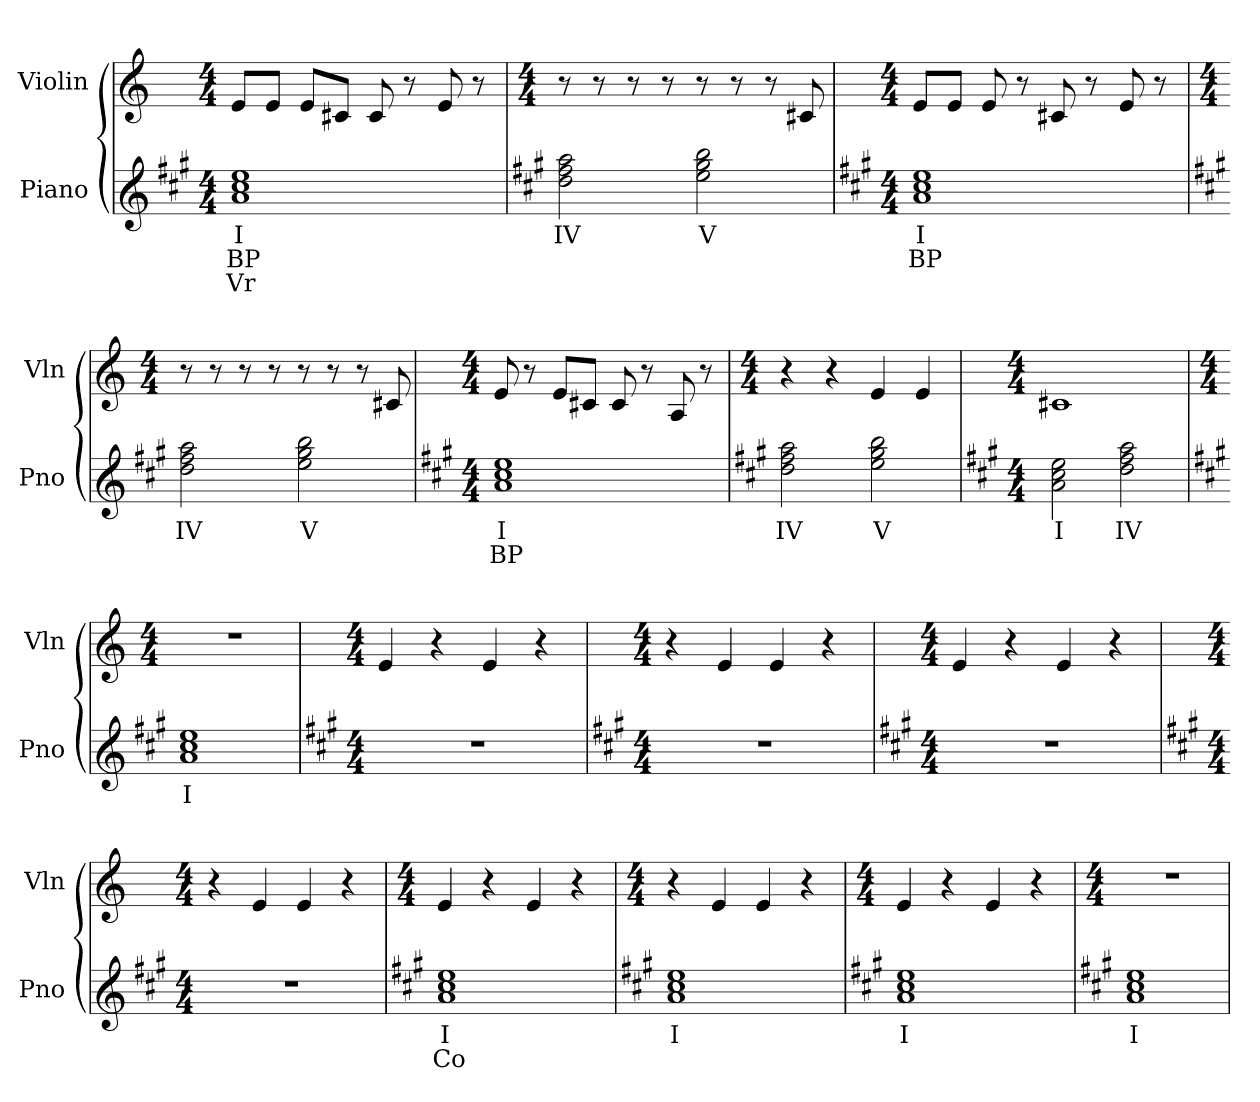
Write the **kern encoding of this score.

**kern	**text	**text	**text	**kern
*part2	*part2	*part2	*part2	*part1
*staff2	*staff2	*staff2	*staff2	*staff1
*I"Piano	*	*	*	*I"Violin
*I'Pno	*	*	*	*I'Vln
*k[f#c#g#]	*	*	*	*
*A:	*	*	*	*
*M4/4	*	*	*	*M4/4
=	=	=	=	=
1a 1cc# 1ee	I	BP	Vr	8eL
.	.	.	.	8eJ
.	.	.	.	8eL
.	.	.	.	8c#XJ
.	.	.	.	8c#
.	.	.	.	8r
.	.	.	.	8e
.	.	.	.	8r
=	=	=	=	=
*k[f#c#g#]	*	*	*	*
*A:	*	*	*	*
*	*	*	*	*M4/4
2dd 2ff# 2aa	IV	.	.	8r
.	.	.	.	8r
.	.	.	.	8r
.	.	.	.	8r
2ee 2gg# 2bb	V	.	.	8r
.	.	.	.	8r
.	.	.	.	8r
.	.	.	.	8c#X
=	=	=	=	=
*k[f#c#g#]	*	*	*	*
*A:	*	*	*	*
*M4/4	*	*	*	*M4/4
1a 1cc# 1ee	I	BP	.	8eL
.	.	.	.	8eJ
.	.	.	.	8e
.	.	.	.	8r
.	.	.	.	8c#X
.	.	.	.	8r
.	.	.	.	8e
.	.	.	.	8r
=	=	=	=	=
*k[f#c#g#]	*	*	*	*
*A:	*	*	*	*
*	*	*	*	*M4/4
2dd 2ff# 2aa	IV	.	.	8r
.	.	.	.	8r
.	.	.	.	8r
.	.	.	.	8r
2ee 2gg# 2bb	V	.	.	8r
.	.	.	.	8r
.	.	.	.	8r
.	.	.	.	8c#X
=	=	=	=	=
*k[f#c#g#]	*	*	*	*
*A:	*	*	*	*
*M4/4	*	*	*	*M4/4
1a 1cc# 1ee	I	BP	.	8e
.	.	.	.	8r
.	.	.	.	8eL
.	.	.	.	8c#XJ
.	.	.	.	8c#
.	.	.	.	8r
.	.	.	.	8A
.	.	.	.	8r
=	=	=	=	=
*k[f#c#g#]	*	*	*	*
*A:	*	*	*	*
*	*	*	*	*M4/4
2dd 2ff# 2aa	IV	.	.	4r
.	.	.	.	4r
2ee 2gg# 2bb	V	.	.	4e
.	.	.	.	4e
=	=	=	=	=
*k[f#c#g#]	*	*	*	*
*A:	*	*	*	*
*M4/4	*	*	*	*M4/4
2a 2cc# 2ee	I	.	.	1c#X
2dd 2ff# 2aa	IV	.	.	.
=	=	=	=	=
*k[f#c#g#]	*	*	*	*
*A:	*	*	*	*
*	*	*	*	*M4/4
1a 1cc# 1ee	I	.	.	1r
=	=	=	=	=
*k[f#c#g#]	*	*	*	*
*A:	*	*	*	*
*M4/4	*	*	*	*M4/4
1r	.	.	.	4e
.	.	.	.	4r
.	.	.	.	4e
.	.	.	.	4r
=	=	=	=	=
*k[f#c#g#]	*	*	*	*
*A:	*	*	*	*
*M4/4	*	*	*	*M4/4
1r	.	.	.	4r
.	.	.	.	4e
.	.	.	.	4e
.	.	.	.	4r
=	=	=	=	=
*k[f#c#g#]	*	*	*	*
*A:	*	*	*	*
*M4/4	*	*	*	*M4/4
1r	.	.	.	4e
.	.	.	.	4r
.	.	.	.	4e
.	.	.	.	4r
=	=	=	=	=
*k[f#c#g#]	*	*	*	*
*A:	*	*	*	*
*M4/4	*	*	*	*M4/4
1r	.	.	.	4r
.	.	.	.	4e
.	.	.	.	4e
.	.	.	.	4r
=	=	=	=	=
*k[f#c#g#]	*	*	*	*
*A:	*	*	*	*
*	*	*	*	*M4/4
1a 1cc# 1ee	I	Co	.	4e
.	.	.	.	4r
.	.	.	.	4e
.	.	.	.	4r
=	=	=	=	=
*k[f#c#g#]	*	*	*	*
*A:	*	*	*	*
*	*	*	*	*M4/4
1a 1cc# 1ee	I	.	.	4r
.	.	.	.	4e
.	.	.	.	4e
.	.	.	.	4r
=	=	=	=	=
*k[f#c#g#]	*	*	*	*
*A:	*	*	*	*
*	*	*	*	*M4/4
1a 1cc# 1ee	I	.	.	4e
.	.	.	.	4r
.	.	.	.	4e
.	.	.	.	4r
=	=	=	=	=
*k[f#c#g#]	*	*	*	*
*A:	*	*	*	*
*	*	*	*	*M4/4
1a 1cc# 1ee	I	.	.	1r
=	=	=	=	=
*-	*-	*-	*-	*-
